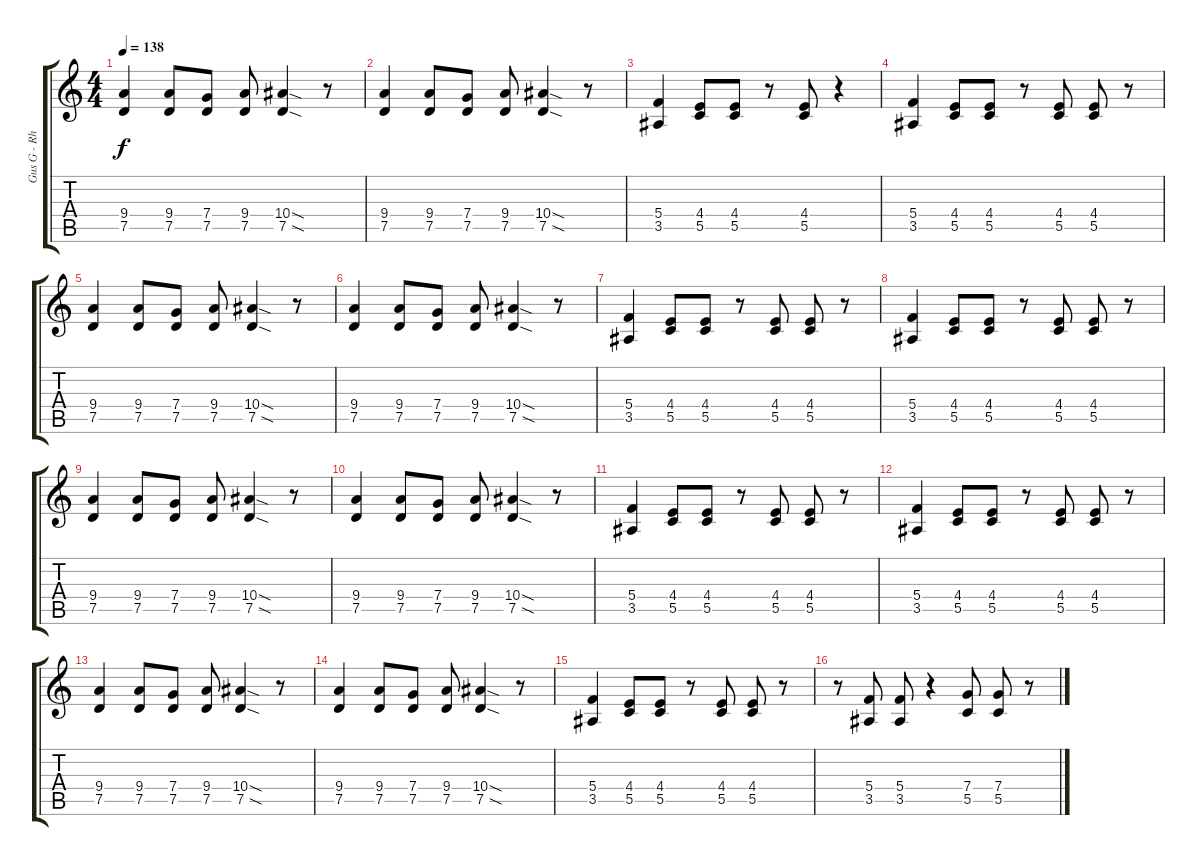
\track ("Gus G - Rhytm" "Gus G - Rh") {instrument distortionguitar}
\staff {score tabs}
\tuning (D4 A3 F3 C3 G2 D2) {hide}
\ts (4 4)
\tempo 138
\clef g2
\ks c
(9.4 7.5).4{dy f instrument distortionguitar} (9.4 7.5).8 (7.4 7.5).8 (9.4 7.5).8 (10.4{sod} 7.5{sod}).4 r.8 |
(9.4 7.5).4 (9.4 7.5).8 (7.4 7.5).8 (9.4 7.5).8 (10.4{sod} 7.5{sod}).4 r.8 |
(5.4 3.5).4 (4.4 5.5).8 (4.4 5.5).8 r.8 (4.4 5.5).8 r.4 |
(5.4 3.5).4 (4.4 5.5).8 (4.4 5.5).8 r.8 (4.4 5.5).8 (4.4 5.5).8 r.8 |
(9.4 7.5).4 (9.4 7.5).8 (7.4 7.5).8 (9.4 7.5).8 (10.4{sod} 7.5{sod}).4 r.8 |
(9.4 7.5).4 (9.4 7.5).8 (7.4 7.5).8 (9.4 7.5).8 (10.4{sod} 7.5{sod}).4 r.8 |
(5.4 3.5).4 (4.4 5.5).8 (4.4 5.5).8 r.8 (4.4 5.5).8 (4.4 5.5).8 r.8 |
(5.4 3.5).4 (4.4 5.5).8 (4.4 5.5).8 r.8 (4.4 5.5).8 (4.4 5.5).8 r.8 |
(9.4 7.5).4 (9.4 7.5).8 (7.4 7.5).8 (9.4 7.5).8 (10.4{sod} 7.5{sod}).4 r.8 |
(9.4 7.5).4 (9.4 7.5).8 (7.4 7.5).8 (9.4 7.5).8 (10.4{sod} 7.5{sod}).4 r.8 |
(5.4 3.5).4 (4.4 5.5).8 (4.4 5.5).8 r.8 (4.4 5.5).8 (4.4 5.5).8 r.8 |
(5.4 3.5).4 (4.4 5.5).8 (4.4 5.5).8 r.8 (4.4 5.5).8 (4.4 5.5).8 r.8 |
(9.4 7.5).4 (9.4 7.5).8 (7.4 7.5).8 (9.4 7.5).8 (10.4{sod} 7.5{sod}).4 r.8 |
(9.4 7.5).4 (9.4 7.5).8 (7.4 7.5).8 (9.4 7.5).8 (10.4{sod} 7.5{sod}).4 r.8 |
(5.4 3.5).4 (4.4 5.5).8 (4.4 5.5).8 r.8 (4.4 5.5).8 (4.4 5.5).8 r.8 |
r.8 (5.4 3.5).8 (5.4 3.5).8 r.4 (7.4 5.5).8 (7.4 5.5).8 r.8
